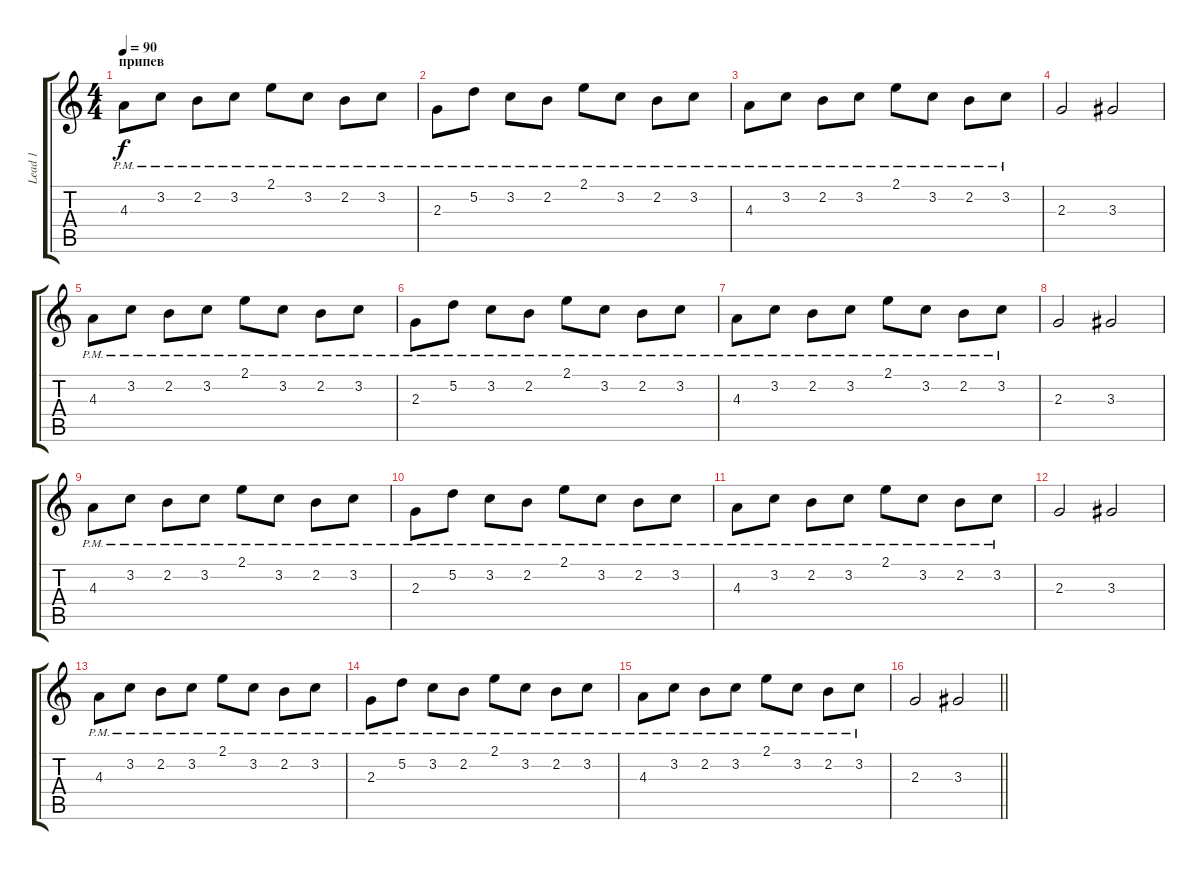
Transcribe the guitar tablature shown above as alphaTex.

\track ("Lead 1" "Lead 1") {instrument distortionguitar}
\staff {score tabs}
\tuning (D4 A3 F3 C3 G2 D2) {hide}
\ts (4 4)
\section ("" "припев")
\tempo 90
\clef g2
\ks c
4.3{pm}.8{dy f} 3.2{pm}.8 2.2{pm}.8 3.2{pm}.8 2.1{pm}.8 3.2{pm}.8 2.2{pm}.8 3.2{pm}.8 |
2.3{pm}.8 5.2{pm}.8 3.2{pm}.8 2.2{pm}.8 2.1{pm}.8 3.2{pm}.8 2.2{pm}.8 3.2{pm}.8 |
4.3{pm}.8 3.2{pm}.8 2.2{pm}.8 3.2{pm}.8 2.1{pm}.8 3.2{pm}.8 2.2{pm}.8 3.2{pm}.8 |
2.3.2 3.3.2 |
4.3{pm}.8 3.2{pm}.8 2.2{pm}.8 3.2{pm}.8 2.1{pm}.8 3.2{pm}.8 2.2{pm}.8 3.2{pm}.8 |
2.3{pm}.8 5.2{pm}.8 3.2{pm}.8 2.2{pm}.8 2.1{pm}.8 3.2{pm}.8 2.2{pm}.8 3.2{pm}.8 |
4.3{pm}.8 3.2{pm}.8 2.2{pm}.8 3.2{pm}.8 2.1{pm}.8 3.2{pm}.8 2.2{pm}.8 3.2{pm}.8 |
2.3.2 3.3.2 |
4.3{pm}.8 3.2{pm}.8 2.2{pm}.8 3.2{pm}.8 2.1{pm}.8 3.2{pm}.8 2.2{pm}.8 3.2{pm}.8 |
2.3{pm}.8 5.2{pm}.8 3.2{pm}.8 2.2{pm}.8 2.1{pm}.8 3.2{pm}.8 2.2{pm}.8 3.2{pm}.8 |
4.3{pm}.8 3.2{pm}.8 2.2{pm}.8 3.2{pm}.8 2.1{pm}.8 3.2{pm}.8 2.2{pm}.8 3.2{pm}.8 |
2.3.2 3.3.2 |
4.3{pm}.8 3.2{pm}.8 2.2{pm}.8 3.2{pm}.8 2.1{pm}.8 3.2{pm}.8 2.2{pm}.8 3.2{pm}.8 |
2.3{pm}.8 5.2{pm}.8 3.2{pm}.8 2.2{pm}.8 2.1{pm}.8 3.2{pm}.8 2.2{pm}.8 3.2{pm}.8 |
4.3{pm}.8 3.2{pm}.8 2.2{pm}.8 3.2{pm}.8 2.1{pm}.8 3.2{pm}.8 2.2{pm}.8 3.2{pm}.8 |
\barLineRight lightlight
2.3.2 3.3.2
